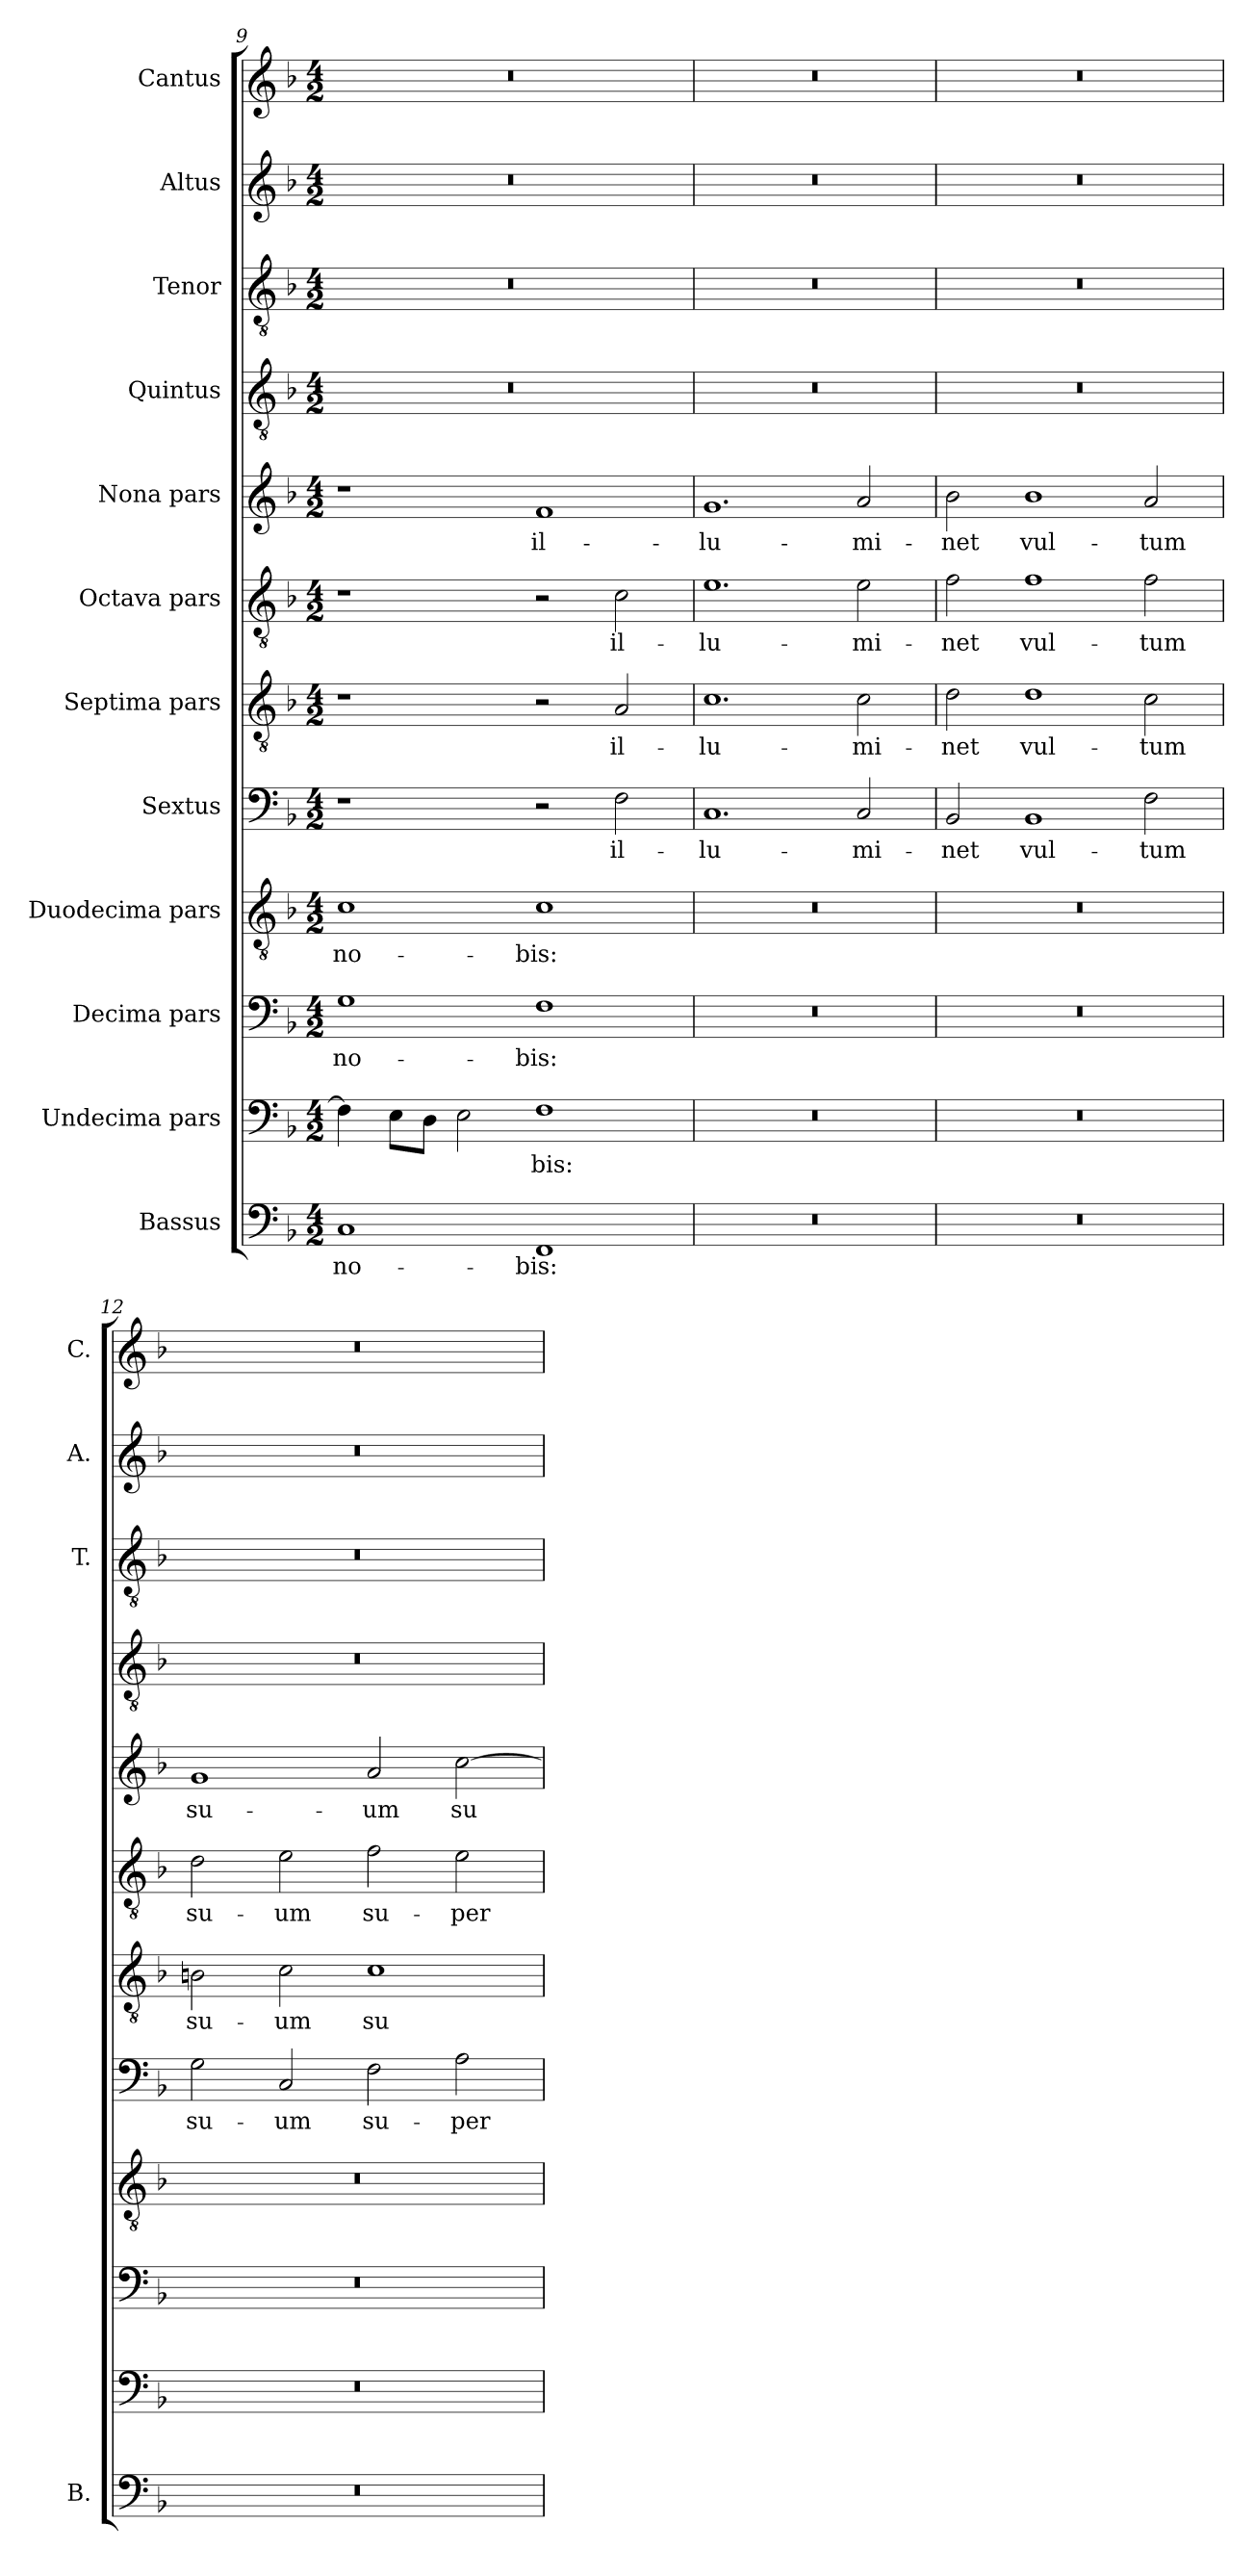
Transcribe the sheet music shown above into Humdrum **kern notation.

**kern	**text	**kern	**text	**kern	**text	**kern	**text	**kern	**text	**kern	**text	**kern	**text	**kern	**text	**kern	**kern	**kern	**kern
*part12	*part12	*part11	*part11	*part10	*part10	*part9	*part9	*part8	*part8	*part7	*part7	*part6	*part6	*part5	*part5	*part4	*part3	*part2	*part1
*staff12	*staff12	*staff11	*staff11	*staff10	*staff10	*staff9	*staff9	*staff8	*staff8	*staff7	*staff7	*staff6	*staff6	*staff5	*staff5	*staff4	*staff3	*staff2	*staff1
*I"Bassus	*	*I"Undecima pars	*	*I"Decima pars	*	*I"Duodecima pars	*	*I"Sextus	*	*I"Septima pars	*	*I"Octava pars	*	*I"Nona pars	*	*I"Quintus	*I"Tenor	*I"Altus	*I"Cantus
*I'B.	*	*	*	*	*	*	*	*	*	*	*	*	*	*	*	*	*I'T.	*I'A.	*I'C.
*clefF4	*	*clefF4	*	*clefF4	*	*clefGv2	*	*clefF4	*	*clefGv2	*	*clefGv2	*	*clefG2	*	*clefGv2	*clefGv2	*clefG2	*clefG2
*	*	*	*	*	*	*ITrd7c12	*	*	*	*ITrd7c12	*	*ITrd7c12	*	*	*	*ITrd7c12	*ITrd7c12	*	*
*k[b-]	*	*k[b-]	*	*k[b-]	*	*k[b-]	*	*k[b-]	*	*k[b-]	*	*k[b-]	*	*k[b-]	*	*k[b-]	*k[b-]	*k[b-]	*k[b-]
*F:	*	*F:	*	*F:	*	*F:	*	*F:	*	*F:	*	*F:	*	*F:	*	*F:	*F:	*F:	*F:
*M4/2	*	*M4/2	*	*M4/2	*	*M4/2	*	*M4/2	*	*M4/2	*	*M4/2	*	*M4/2	*	*M4/2	*M4/2	*M4/2	*M4/2
=9	=9	=9	=9	=9	=9	=9	=9	=9	=9	=9	=9	=9	=9	=9	=9	=9	=9	=9	=9
!	!LO:LY:b	!	!	!	!LO:LY:b	!	!LO:LY:b	!	!	!	!	!	!	!	!	!LO:N:vis=1	!LO:N:vis=1	!LO:N:vis=1	!LO:N:vis=1
1C	no-	4F\]	.	1G	no-	1C	no-	1r	.	1r	.	1r	.	1r	.	0r	0r	0r	0r
.	.	8E\L	.	.	.	.	.	.	.	.	.	.	.	.	.	.	.	.	.
.	.	8D\J	.	.	.	.	.	.	.	.	.	.	.	.	.	.	.	.	.
.	.	2E\	.	.	.	.	.	.	.	.	.	.	.	.	.	.	.	.	.
!	!LO:LY:b	!	!LO:LY:b	!	!LO:LY:b	!	!LO:LY:b	!	!	!	!	!	!	!	!LO:LY:b	!	!	!	!
1FF	-bis:	1F	-bis:	1F	-bis:	1C	-bis:	2r	.	2r	.	2r	.	1f	il-	.	.	.	.
!	!	!	!	!	!	!	!	!	!LO:LY:b	!	!LO:LY:b	!	!LO:LY:b	!	!	!	!	!	!
.	.	.	.	.	.	.	.	2F\	il-	2AA/	il-	2C\	il-	.	.	.	.	.	.
=10	=10	=10	=10	=10	=10	=10	=10	=10	=10	=10	=10	=10	=10	=10	=10	=10	=10	=10	=10
!LO:N:vis=1	!	!LO:N:vis=1	!	!LO:N:vis=1	!	!LO:N:vis=1	!	!	!LO:LY:b	!	!LO:LY:b	!	!LO:LY:b	!	!LO:LY:b	!LO:N:vis=1	!LO:N:vis=1	!LO:N:vis=1	!LO:N:vis=1
0r	.	0r	.	0r	.	0r	.	1.C	-lu-	1.C	-lu-	1.E	-lu-	1.g	-lu-	0r	0r	0r	0r
!	!	!	!	!	!	!	!	!	!LO:LY:b	!	!LO:LY:b	!	!LO:LY:b	!	!LO:LY:b	!	!	!	!
.	.	.	.	.	.	.	.	2C/	-mi-	2C\	-mi-	2E\	-mi-	2a/	-mi-	.	.	.	.
=11	=11	=11	=11	=11	=11	=11	=11	=11	=11	=11	=11	=11	=11	=11	=11	=11	=11	=11	=11
!LO:N:vis=1	!	!LO:N:vis=1	!	!LO:N:vis=1	!	!LO:N:vis=1	!	!	!LO:LY:b	!	!LO:LY:b	!	!LO:LY:b	!	!LO:LY:b	!LO:N:vis=1	!LO:N:vis=1	!LO:N:vis=1	!LO:N:vis=1
0r	.	0r	.	0r	.	0r	.	2BB-/	-net	2D\	-net	2F\	-net	2b-\	-net	0r	0r	0r	0r
!	!	!	!	!	!	!	!	!	!LO:LY:b	!	!LO:LY:b	!	!LO:LY:b	!	!LO:LY:b	!	!	!	!
.	.	.	.	.	.	.	.	1BB-	vul-	1D	vul-	1F	vul-	1b-	vul-	.	.	.	.
!	!	!	!	!	!	!	!	!	!LO:LY:b	!	!LO:LY:b	!	!LO:LY:b	!	!LO:LY:b	!	!	!	!
.	.	.	.	.	.	.	.	2F\	-tum	2C\	-tum	2F\	-tum	2a/	-tum	.	.	.	.
!!LO:PB:g=z
=12	=12	=12	=12	=12	=12	=12	=12	=12	=12	=12	=12	=12	=12	=12	=12	=12	=12	=12	=12
!LO:N:vis=1	!	!LO:N:vis=1	!	!LO:N:vis=1	!	!LO:N:vis=1	!	!	!LO:LY:b	!	!LO:LY:b	!	!LO:LY:b	!	!LO:LY:b	!LO:N:vis=1	!LO:N:vis=1	!LO:N:vis=1	!LO:N:vis=1
0r	.	0r	.	0r	.	0r	.	2G\	su-	2BBn\	su-	2D\	su-	1g	su-	0r	0r	0r	0r
!	!	!	!	!	!	!	!	!	!LO:LY:b	!	!LO:LY:b	!	!LO:LY:b	!	!	!	!	!	!
.	.	.	.	.	.	.	.	2C/	-um	2C\	-um	2E\	-um	.	.	.	.	.	.
!	!	!	!	!	!	!	!	!	!LO:LY:b	!	!LO:LY:b	!	!LO:LY:b	!	!LO:LY:b	!	!	!	!
.	.	.	.	.	.	.	.	2F\	su-	1C	su-	2F\	su-	2a/	-um	.	.	.	.
!	!	!	!	!	!	!	!	!	!LO:LY:b	!	!	!	!LO:LY:b	!	!LO:LY:b	!	!	!	!
.	.	.	.	.	.	.	.	2A\	-per	.	.	2E\	-per	[>2cc\	su-	.	.	.	.
=	=	=	=	=	=	=	=	=	=	=	=	=	=	=	=	=	=	=	=
*-	*-	*-	*-	*-	*-	*-	*-	*-	*-	*-	*-	*-	*-	*-	*-	*-	*-	*-	*-
